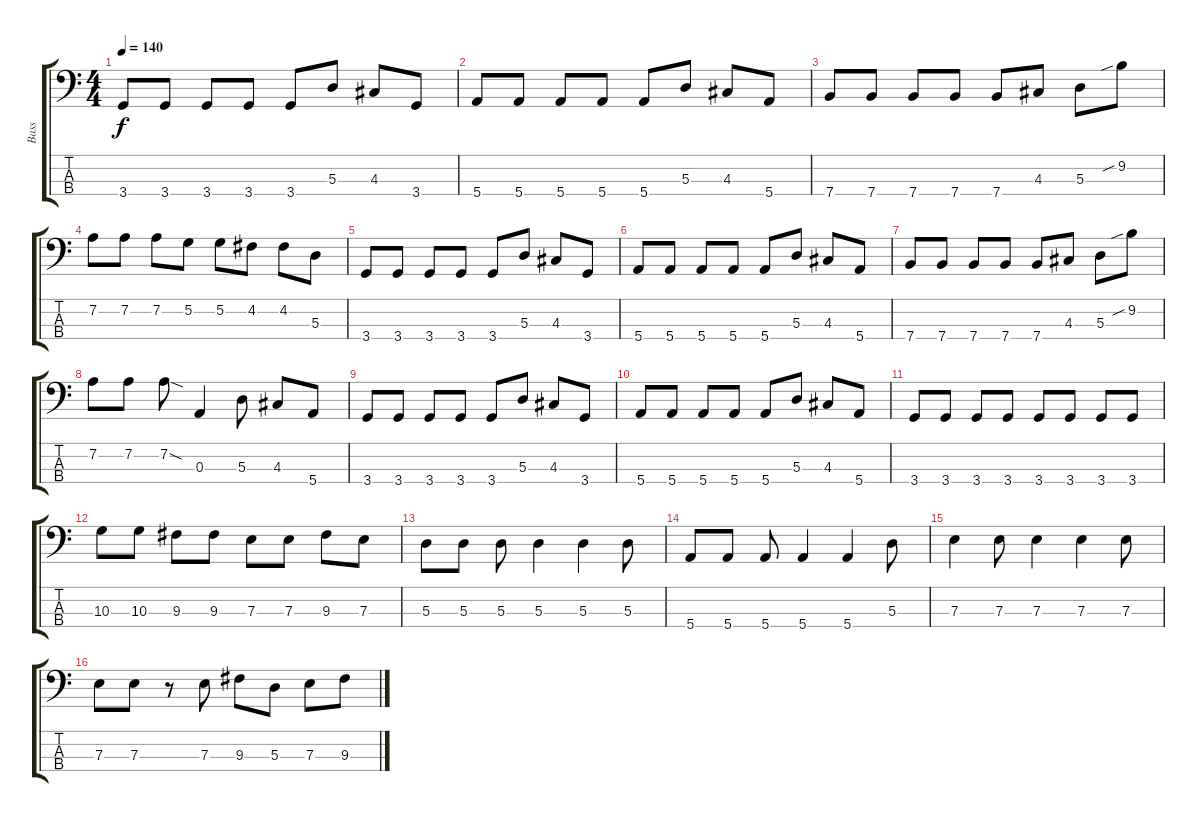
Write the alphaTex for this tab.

\track ("Bass" "Bass") {instrument electricbasspick}
\staff {score tabs}
\tuning (G2 D2 A1 E1) {hide}
\ts (4 4)
\tempo 140
\clef f4
\ks c
3.4.8{dy f} 3.4.8 3.4.8 3.4.8 3.4.8 5.3.8 4.3.8 3.4.8 |
5.4.8 5.4.8 5.4.8 5.4.8 5.4.8 5.3.8 4.3.8 5.4.8 |
7.4.8 7.4.8 7.4.8 7.4.8 7.4.8 4.3.8 5.3.8 9.2{sib}.8 |
7.2.8 7.2.8 7.2.8 5.2.8 5.2.8 4.2.8 4.2.8 5.3.8 |
3.4.8 3.4.8 3.4.8 3.4.8 3.4.8 5.3.8 4.3.8 3.4.8 |
5.4.8 5.4.8 5.4.8 5.4.8 5.4.8 5.3.8 4.3.8 5.4.8 |
7.4.8 7.4.8 7.4.8 7.4.8 7.4.8 4.3.8 5.3.8 9.2{sib}.8 |
7.2.8 7.2.8 7.2{sod}.8 0.3.4 5.3.8 4.3.8 5.4.8 |
3.4.8 3.4.8 3.4.8 3.4.8 3.4.8 5.3.8 4.3.8 3.4.8 |
5.4.8 5.4.8 5.4.8 5.4.8 5.4.8 5.3.8 4.3.8 5.4.8 |
3.4.8 3.4.8 3.4.8 3.4.8 3.4.8 3.4.8 3.4.8 3.4.8 |
10.3.8 10.3.8 9.3.8 9.3.8 7.3.8 7.3.8 9.3.8 7.3.8 |
5.3.8 5.3.8 5.3.8 5.3.4 5.3.4 5.3.8 |
5.4.8 5.4.8 5.4.8 5.4.4 5.4.4 5.3.8 |
7.3.4 7.3.8 7.3.4 7.3.4 7.3.8 |
7.3.8 7.3.8 r.8 7.3.8 9.3.8 5.3.8 7.3.8 9.3.8
